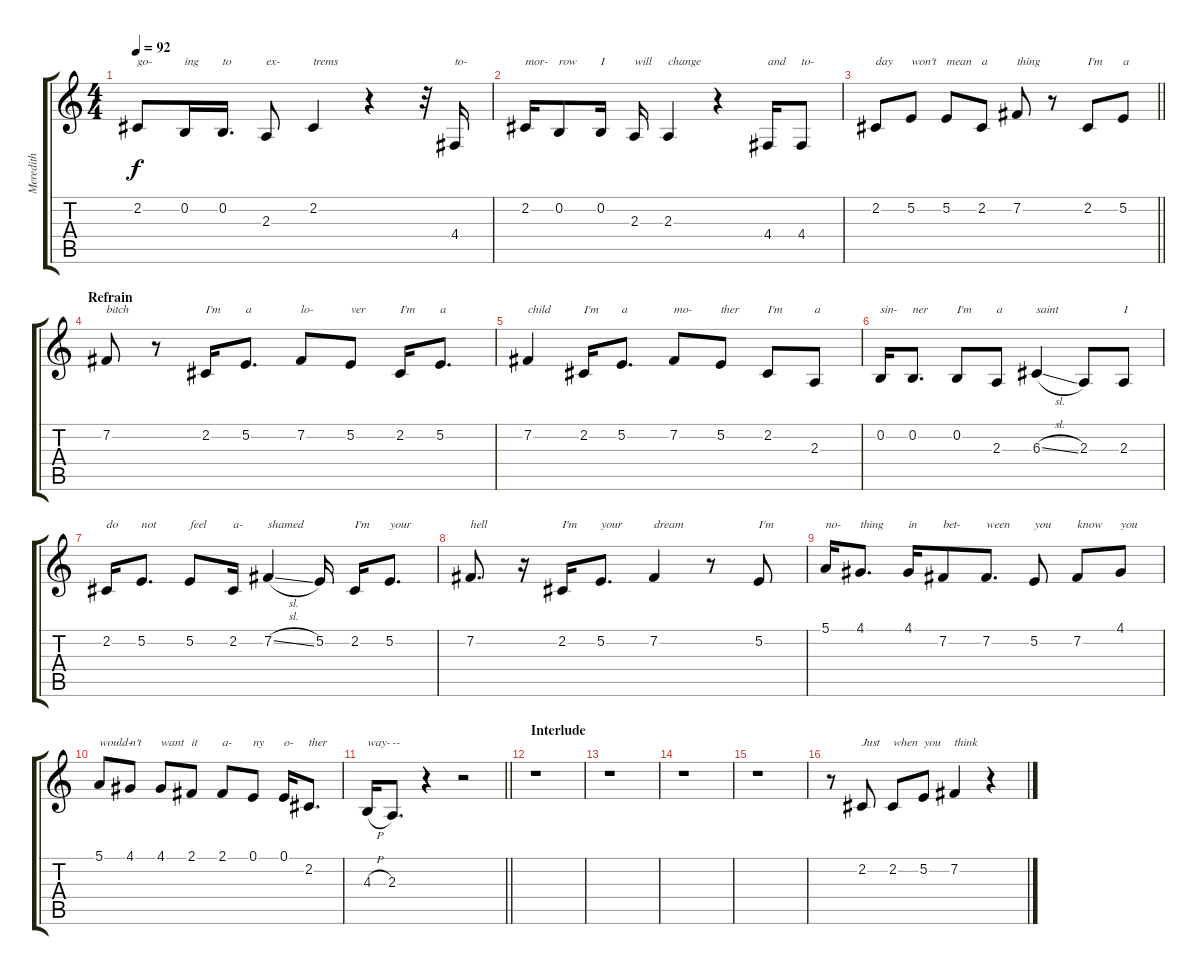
\track ("Meredith" "Meredith") {instrument mutedtrumpet}
\staff {score tabs}
\tuning (E4 B3 G3 D3 A2 E2) {hide}
\ts (4 4)
\tempo 92
\clef g2
\ks c
2.2.8{txt "go-" dy f} 0.2.16{txt "ing"} 0.2.16{d txt "to"} 2.3.8{txt "ex-"} 2.2.4{txt "trems"} r.4 r.32 4.4.16{txt "to-"} |
2.2.16{txt "mor-"} 0.2.8{txt "row"} 0.2.16{txt "I"} 2.3.16{txt "will"} 2.3.4{txt "change"} r.4 4.4.16{txt "and"} 4.4.8{txt "to-"} |
\barLineRight lightlight
2.2.8{txt "day"} 5.2.8{txt "won't"} 5.2.8{txt "mean"} 2.2.8{txt "a"} 7.2.8{txt "thing"} r.8 2.2.8{txt "I'm"} 5.2.8{txt "a"} |
\section ("" "Refrain")
7.2.8{txt "bitch"} r.8 2.2.16{txt "I'm"} 5.2.8{d txt "a"} 7.2.8{txt "lo-"} 5.2.8{txt "ver"} 2.2.16{txt "I'm"} 5.2.8{d txt "a"} |
7.2.4{txt "child"} 2.2.16{txt "I'm"} 5.2.8{d txt "a"} 7.2.8{txt "mo-"} 5.2.8{txt "ther"} 2.2.8{txt "I'm"} 2.3.8{txt "a"} |
0.2.16{txt "sin-"} 0.2.8{d txt "ner"} 0.2.8{txt "I'm"} 2.3.8{txt "a"} 6.3{sl}.4{txt "saint"} 2.3.8 2.3.8{txt "I"} |
2.2.16{txt "do"} 5.2.8{d txt "not"} 5.2.8{txt "feel"} 2.2.16{txt "a-"} 7.2{sl}.4{txt "shamed"} 5.2.16 2.2.16{txt "I'm"} 5.2.8{d txt "your"} |
7.2.8{d txt "hell"} r.16 2.2.16{txt "I'm"} 5.2.8{d txt "your"} 7.2.4{txt "dream"} r.8 5.2.8{txt "I'm"} |
5.1.16{txt "no-"} 4.1.8{d txt "thing"} 4.1.16{txt "in"} 7.2.8{txt "bet-"} 7.2.8{d txt "ween"} 5.2.8{txt "you"} 7.2.8{txt "know"} 4.1.8{txt "you"} |
5.1.8{txt "would-"} 4.1.8{txt "n't"} 4.1.8{txt "want"} 2.1.8{txt "it"} 2.1.8{txt "a-"} 0.1.8{txt "ny"} 0.1.16{txt "o-"} 2.2.8{d txt "ther"} |
\barLineRight lightlight
4.3{h}.16{txt "way-"} 2.3.8{d txt "--"} r.4 r.2 |
\section ("" "Interlude")
r.1 |
r.1 |
r.1 |
r.1 |
r.8 2.2.8{txt "Just"} 2.2.8{txt "when"} 5.2.8{txt "you"} 7.2.4{txt "think"} r.4
